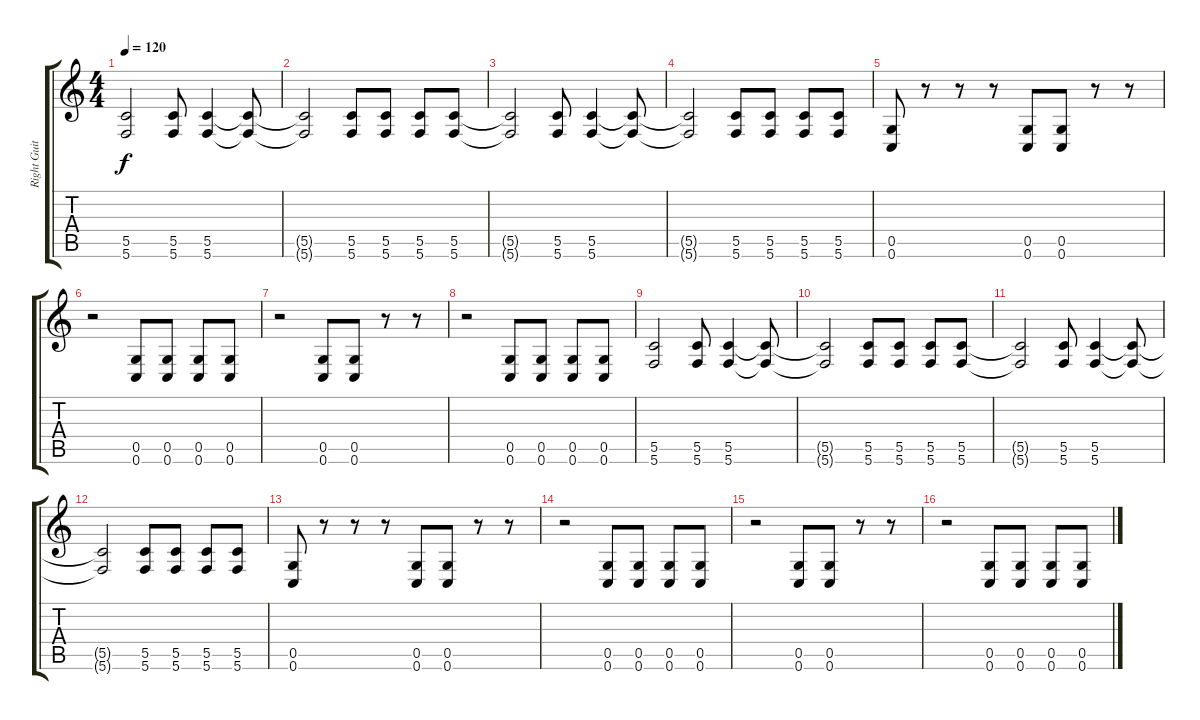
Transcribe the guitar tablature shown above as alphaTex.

\track ("Right Guitar" "Right Guit") {instrument distortionguitar}
\staff {score tabs}
\tuning (D4 A3 F3 C3 G2 C2) {hide}
\ts (4 4)
\tempo 120
\clef g2
\ks c
(5.5 5.6).2{dy f} (5.5 5.6).8 (5.5 5.6).4 (5.5{t} 5.6{t}).8 |
(5.5{t} 5.6{t}).2 (5.5 5.6).8 (5.5 5.6).8 (5.5 5.6).8 (5.5 5.6).8 |
(5.5{t} 5.6{t}).2 (5.5 5.6).8 (5.5 5.6).4 (5.5{t} 5.6{t}).8 |
(5.5{t} 5.6{t}).2 (5.5 5.6).8 (5.5 5.6).8 (5.5 5.6).8 (5.5 5.6).8 |
(0.5 0.6).8 r.8 r.8 r.8 (0.5 0.6).8 (0.5 0.6).8 r.8 r.8 |
r.2 (0.5 0.6).8 (0.5 0.6).8 (0.5 0.6).8 (0.5 0.6).8 |
r.2 (0.5 0.6).8 (0.5 0.6).8 r.8 r.8 |
r.2 (0.5 0.6).8 (0.5 0.6).8 (0.5 0.6).8 (0.5 0.6).8 |
(5.5 5.6).2 (5.5 5.6).8 (5.5 5.6).4 (5.5{t} 5.6{t}).8 |
(5.5{t} 5.6{t}).2 (5.5 5.6).8 (5.5 5.6).8 (5.5 5.6).8 (5.5 5.6).8 |
(5.5{t} 5.6{t}).2 (5.5 5.6).8 (5.5 5.6).4 (5.5{t} 5.6{t}).8 |
(5.5{t} 5.6{t}).2 (5.5 5.6).8 (5.5 5.6).8 (5.5 5.6).8 (5.5 5.6).8 |
(0.5 0.6).8 r.8 r.8 r.8 (0.5 0.6).8 (0.5 0.6).8 r.8 r.8 |
r.2 (0.5 0.6).8 (0.5 0.6).8 (0.5 0.6).8 (0.5 0.6).8 |
r.2 (0.5 0.6).8 (0.5 0.6).8 r.8 r.8 |
r.2 (0.5 0.6).8 (0.5 0.6).8 (0.5 0.6).8 (0.5 0.6).8
